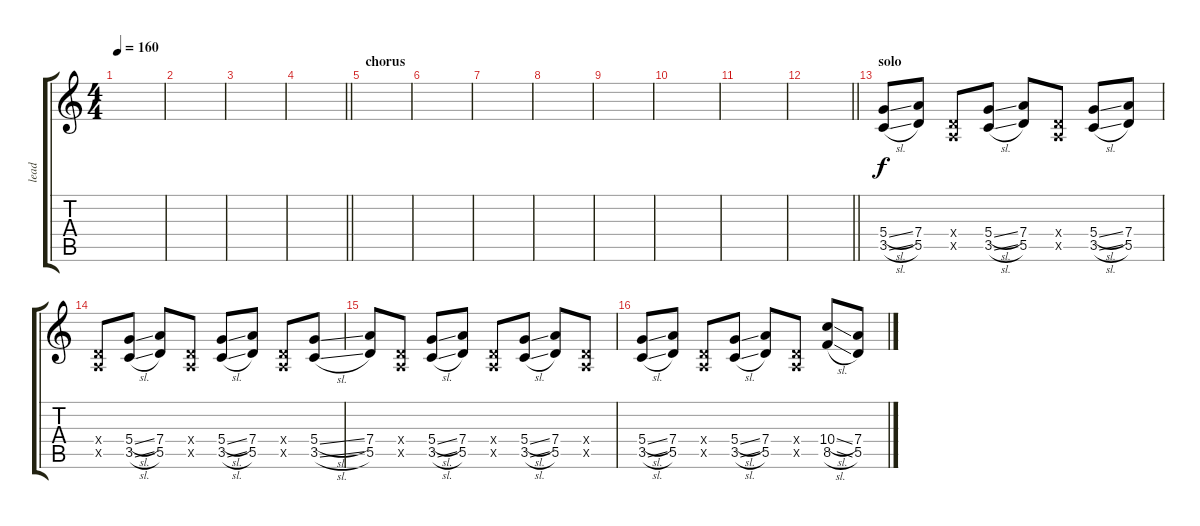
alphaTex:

\track ("lead" "lead") {instrument overdrivenguitar}
\staff {score tabs}
\tuning (E4 B3 G3 D3 A2 E2) {hide}
\ts (4 4)
\tempo 160
\clef g2
\ks c
|
|
|
\barLineRight lightlight
|
\section ("" "chorus")
|
|
|
|
|
|
|
\barLineRight lightlight
|
\section ("" "solo")
(5.4{sl} 3.5{sl}).8 (7.4 5.5).8 (0.4{x} 0.5{x}).8 (5.4{sl} 3.5{sl}).8 (7.4 5.5).8 (0.4{x} 0.5{x}).8 (5.4{sl} 3.5{sl}).8 (7.4 5.5).8 |
(0.4{x} 0.5{x}).8 (5.4{sl} 3.5{sl}).8 (7.4 5.5).8 (0.4{x} 0.5{x}).8 (5.4{sl} 3.5{sl}).8 (7.4 5.5).8 (0.4{x} 0.5{x}).8 (5.4{sl} 3.5{sl}).8 |
(7.4 5.5).8 (0.4{x} 0.5{x}).8 (5.4{sl} 3.5{sl}).8 (7.4 5.5).8 (0.4{x} 0.5{x}).8 (5.4{sl} 3.5{sl}).8 (7.4 5.5).8 (0.4{x} 0.5{x}).8 |
(5.4{sl} 3.5{sl}).8 (7.4 5.5).8 (0.4{x} 0.5{x}).8 (5.4{sl} 3.5{sl}).8 (7.4 5.5).8 (0.4{x} 0.5{x}).8 (10.4{sl} 8.5{sl}).8 (7.4 5.5).8
